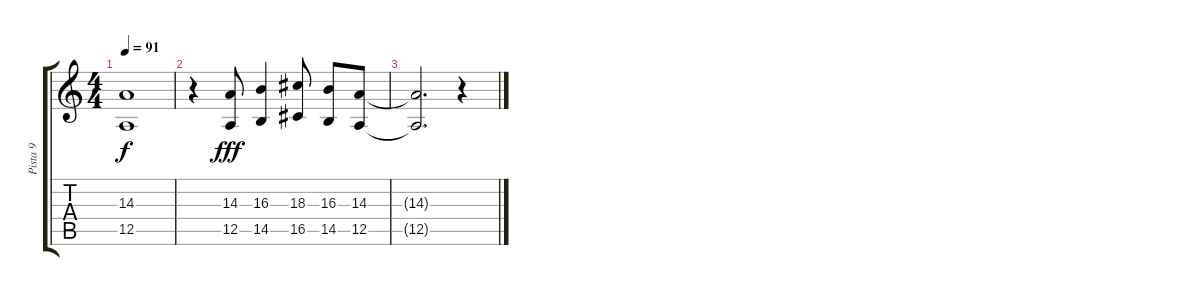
\track ("Pista 9" "Pista 9") {instrument trumpet}
\staff {score tabs}
\tuning (E4 B3 G3 D3 A2 E2) {hide}
\ts (4 4)
\tempo 91
\clef g2
\ks c
(14.3 12.5).1{dy f} |
r.4 (14.3 12.5).8{dy fff} (16.3 14.5).4 (18.3 16.5).8 (16.3 14.5).8 (14.3 12.5).8 |
(14.3{t} 12.5{t}).2{d} r.4
